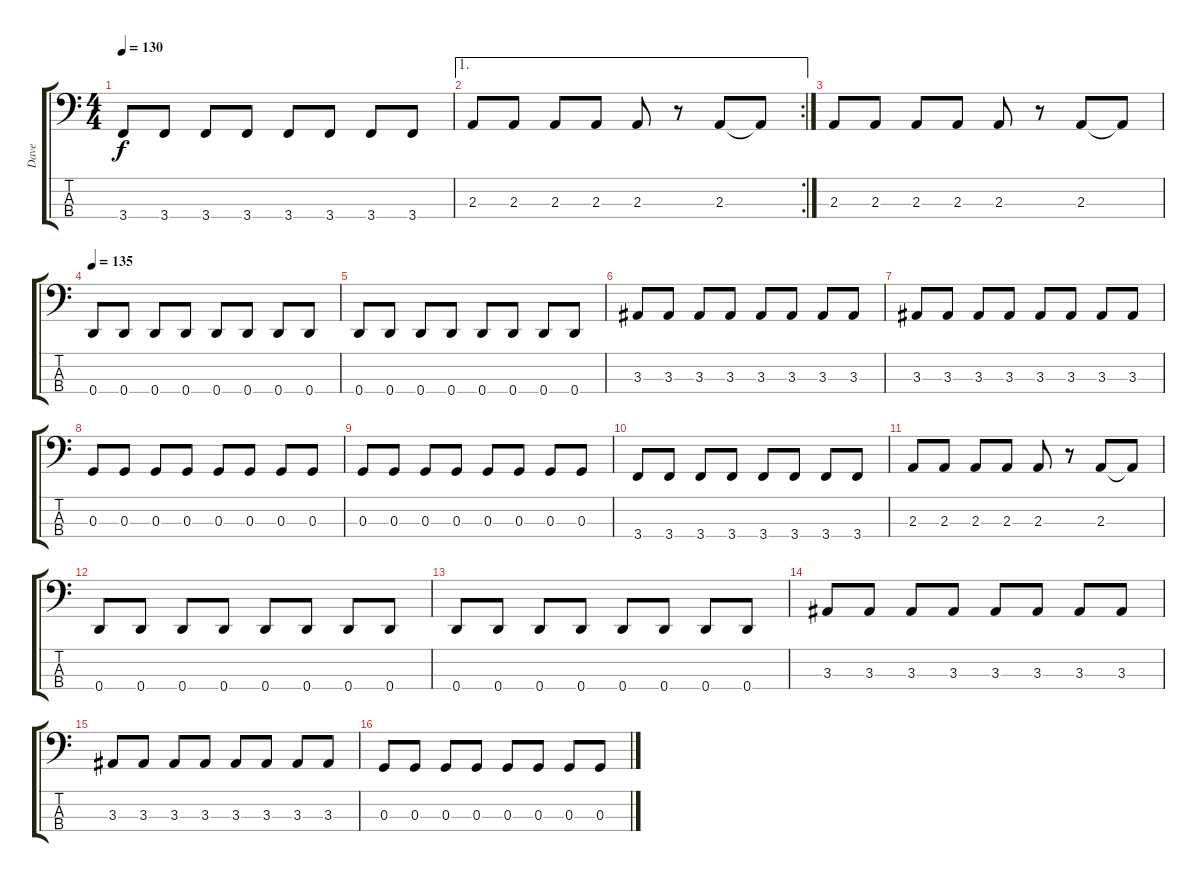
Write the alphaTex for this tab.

\track ("Dave" "Dave") {instrument electricbasspick}
\staff {score tabs}
\tuning (F2 C2 G1 D1) {hide}
\ts (4 4)
\tempo 130
\clef f4
\ks c
3.4.8{dy f} 3.4.8 3.4.8 3.4.8 3.4.8 3.4.8 3.4.8 3.4.8 |
\ae 1
\rc 2
2.3.8 2.3.8 2.3.8 2.3.8 2.3.8 r.8 2.3.8 2.3{t}.8 |
2.3.8 2.3.8 2.3.8 2.3.8 2.3.8 r.8 2.3.8 2.3{t}.8 |
\tempo 135
0.4.8 0.4.8 0.4.8 0.4.8 0.4.8 0.4.8 0.4.8 0.4.8 |
0.4.8 0.4.8 0.4.8 0.4.8 0.4.8 0.4.8 0.4.8 0.4.8 |
3.3.8 3.3.8 3.3.8 3.3.8 3.3.8 3.3.8 3.3.8 3.3.8 |
3.3.8 3.3.8 3.3.8 3.3.8 3.3.8 3.3.8 3.3.8 3.3.8 |
0.3.8 0.3.8 0.3.8 0.3.8 0.3.8 0.3.8 0.3.8 0.3.8 |
0.3.8 0.3.8 0.3.8 0.3.8 0.3.8 0.3.8 0.3.8 0.3.8 |
3.4.8 3.4.8 3.4.8 3.4.8 3.4.8 3.4.8 3.4.8 3.4.8 |
2.3.8 2.3.8 2.3.8 2.3.8 2.3.8 r.8 2.3.8 2.3{t}.8 |
0.4.8 0.4.8 0.4.8 0.4.8 0.4.8 0.4.8 0.4.8 0.4.8 |
0.4.8 0.4.8 0.4.8 0.4.8 0.4.8 0.4.8 0.4.8 0.4.8 |
3.3.8 3.3.8 3.3.8 3.3.8 3.3.8 3.3.8 3.3.8 3.3.8 |
3.3.8 3.3.8 3.3.8 3.3.8 3.3.8 3.3.8 3.3.8 3.3.8 |
0.3.8 0.3.8 0.3.8 0.3.8 0.3.8 0.3.8 0.3.8 0.3.8
